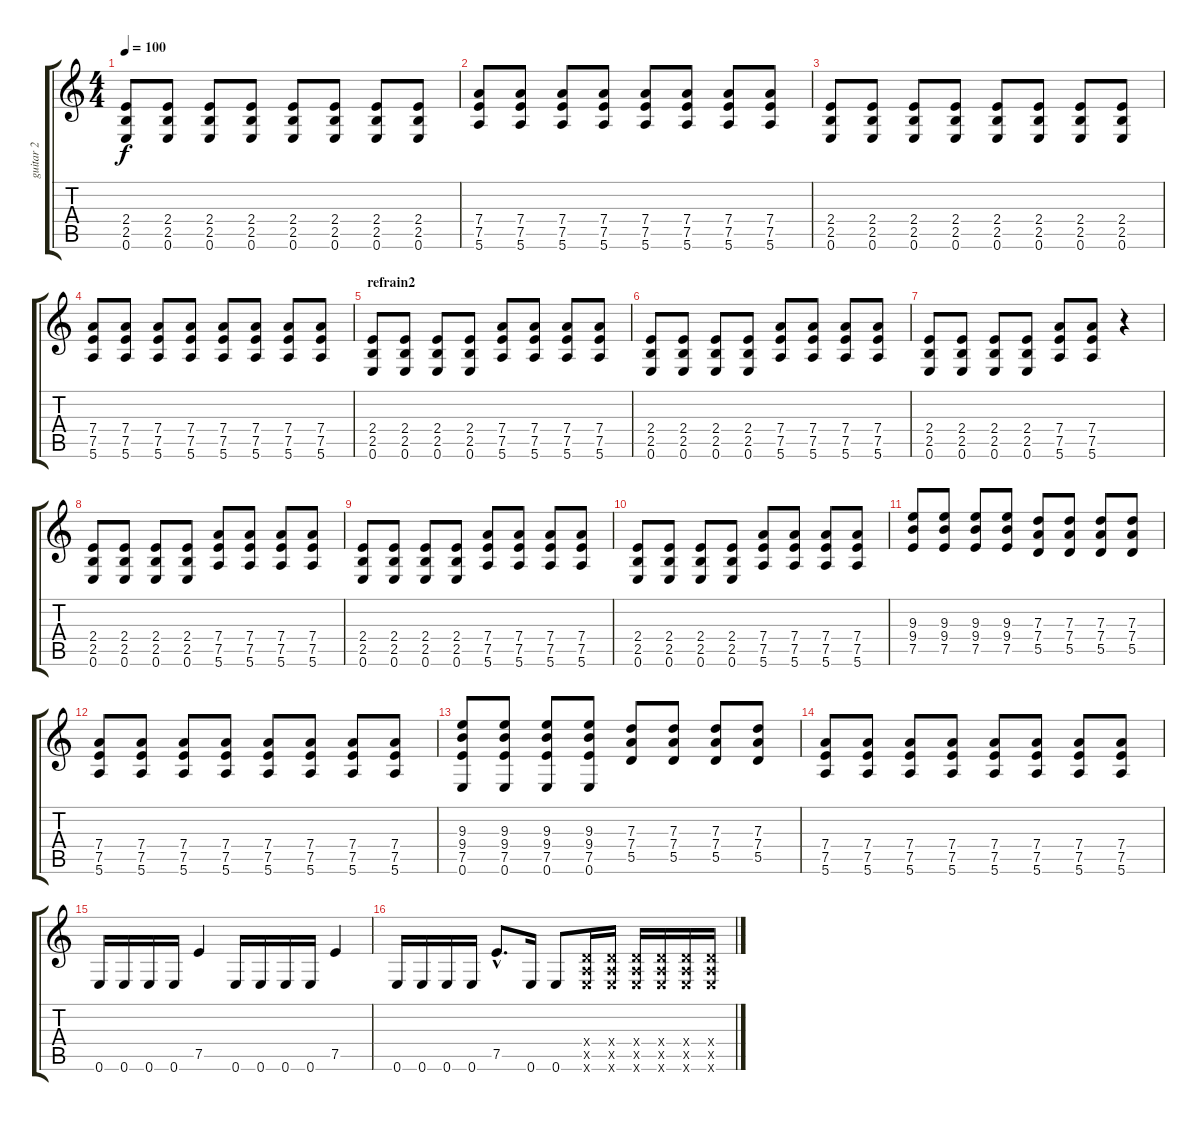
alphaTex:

\track ("guitar 2" "guitar 2") {instrument electricguitarmuted}
\staff {score tabs}
\tuning (E4 B3 G3 D3 A2 E2) {hide}
\ts (4 4)
\tempo 100
\clef g2
\ks c
(2.4 2.5 0.6).8{dy f} (2.4 2.5 0.6).8{instrument electricguitarmuted} (2.4 2.5 0.6).8 (2.4 2.5 0.6).8 (2.4 2.5 0.6).8 (2.4 2.5 0.6).8 (2.4 2.5 0.6).8 (2.4 2.5 0.6).8 |
(7.4 7.5 5.6).8{instrument overdrivenguitar} (7.4 7.5 5.6).8{instrument electricguitarmuted} (7.4 7.5 5.6).8 (7.4 7.5 5.6).8 (7.4 7.5 5.6).8 (7.4 7.5 5.6).8 (7.4 7.5 5.6).8 (7.4 7.5 5.6).8 |
(2.4 2.5 0.6).8{instrument overdrivenguitar} (2.4 2.5 0.6).8{instrument electricguitarmuted} (2.4 2.5 0.6).8 (2.4 2.5 0.6).8 (2.4 2.5 0.6).8 (2.4 2.5 0.6).8 (2.4 2.5 0.6).8 (2.4 2.5 0.6).8 |
(7.4 7.5 5.6).8{instrument overdrivenguitar} (7.4 7.5 5.6).8 (7.4 7.5 5.6).8 (7.4 7.5 5.6).8 (7.4 7.5 5.6).8 (7.4 7.5 5.6).8 (7.4 7.5 5.6).8 (7.4 7.5 5.6).8 |
\section ("" "refrain2")
(2.4 2.5 0.6).8 (2.4 2.5 0.6).8 (2.4 2.5 0.6).8 (2.4 2.5 0.6).8 (7.4 7.5 5.6).8 (7.4 7.5 5.6).8 (7.4 7.5 5.6).8 (7.4 7.5 5.6).8 |
(2.4 2.5 0.6).8 (2.4 2.5 0.6).8 (2.4 2.5 0.6).8 (2.4 2.5 0.6).8 (7.4 7.5 5.6).8 (7.4 7.5 5.6).8 (7.4 7.5 5.6).8 (7.4 7.5 5.6).8 |
(2.4 2.5 0.6).8 (2.4 2.5 0.6).8 (2.4 2.5 0.6).8 (2.4 2.5 0.6).8 (7.4 7.5 5.6).8 (7.4 7.5 5.6).8 r.4 |
(2.4 2.5 0.6).8 (2.4 2.5 0.6).8 (2.4 2.5 0.6).8 (2.4 2.5 0.6).8 (7.4 7.5 5.6).8 (7.4 7.5 5.6).8 (7.4 7.5 5.6).8 (7.4 7.5 5.6).8 |
(2.4 2.5 0.6).8 (2.4 2.5 0.6).8 (2.4 2.5 0.6).8 (2.4 2.5 0.6).8 (7.4 7.5 5.6).8 (7.4 7.5 5.6).8 (7.4 7.5 5.6).8 (7.4 7.5 5.6).8 |
(2.4 2.5 0.6).8 (2.4 2.5 0.6).8 (2.4 2.5 0.6).8 (2.4 2.5 0.6).8 (7.4 7.5 5.6).8 (7.4 7.5 5.6).8 (7.4 7.5 5.6).8 (7.4 7.5 5.6).8 |
(9.3 9.4 7.5).8 (9.3 9.4 7.5).8 (9.3 9.4 7.5).8 (9.3 9.4 7.5).8 (7.3 7.4 5.5).8 (7.3 7.4 5.5).8 (7.3 7.4 5.5).8 (7.3 7.4 5.5).8 |
(7.4 7.5 5.6).8 (7.4 7.5 5.6).8 (7.4 7.5 5.6).8 (7.4 7.5 5.6).8 (7.4 7.5 5.6).8 (7.4 7.5 5.6).8 (7.4 7.5 5.6).8 (7.4 7.5 5.6).8 |
(9.3 9.4 7.5 0.6).8 (9.3 9.4 7.5 0.6).8 (9.3 9.4 7.5 0.6).8 (9.3 9.4 7.5 0.6).8 (7.3 7.4 5.5).8 (7.3 7.4 5.5).8 (7.3 7.4 5.5).8 (7.3 7.4 5.5).8 |
(7.4 7.5 5.6).8 (7.4 7.5 5.6).8 (7.4 7.5 5.6).8 (7.4 7.5 5.6).8 (7.4 7.5 5.6).8 (7.4 7.5 5.6).8 (7.4 7.5 5.6).8 (7.4 7.5 5.6).8 |
0.6.16 0.6.16 0.6.16 0.6.16 7.5.4 0.6.16 0.6.16 0.6.16 0.6.16 7.5.4 |
0.6.16 0.6.16 0.6.16 0.6.16 7.5{hac}.8{d} 0.6.16 0.6.8 (0.4{x} 0.5{x} 0.6{x}).16 (0.4{x} 0.5{x} 0.6{x}).16 (0.4{x} 0.5{x} 0.6{x}).16 (0.4{x} 0.5{x} 0.6{x}).16 (0.4{x} 0.5{x} 0.6{x}).16 (0.4{x} 0.5{x} 0.6{x}).16
